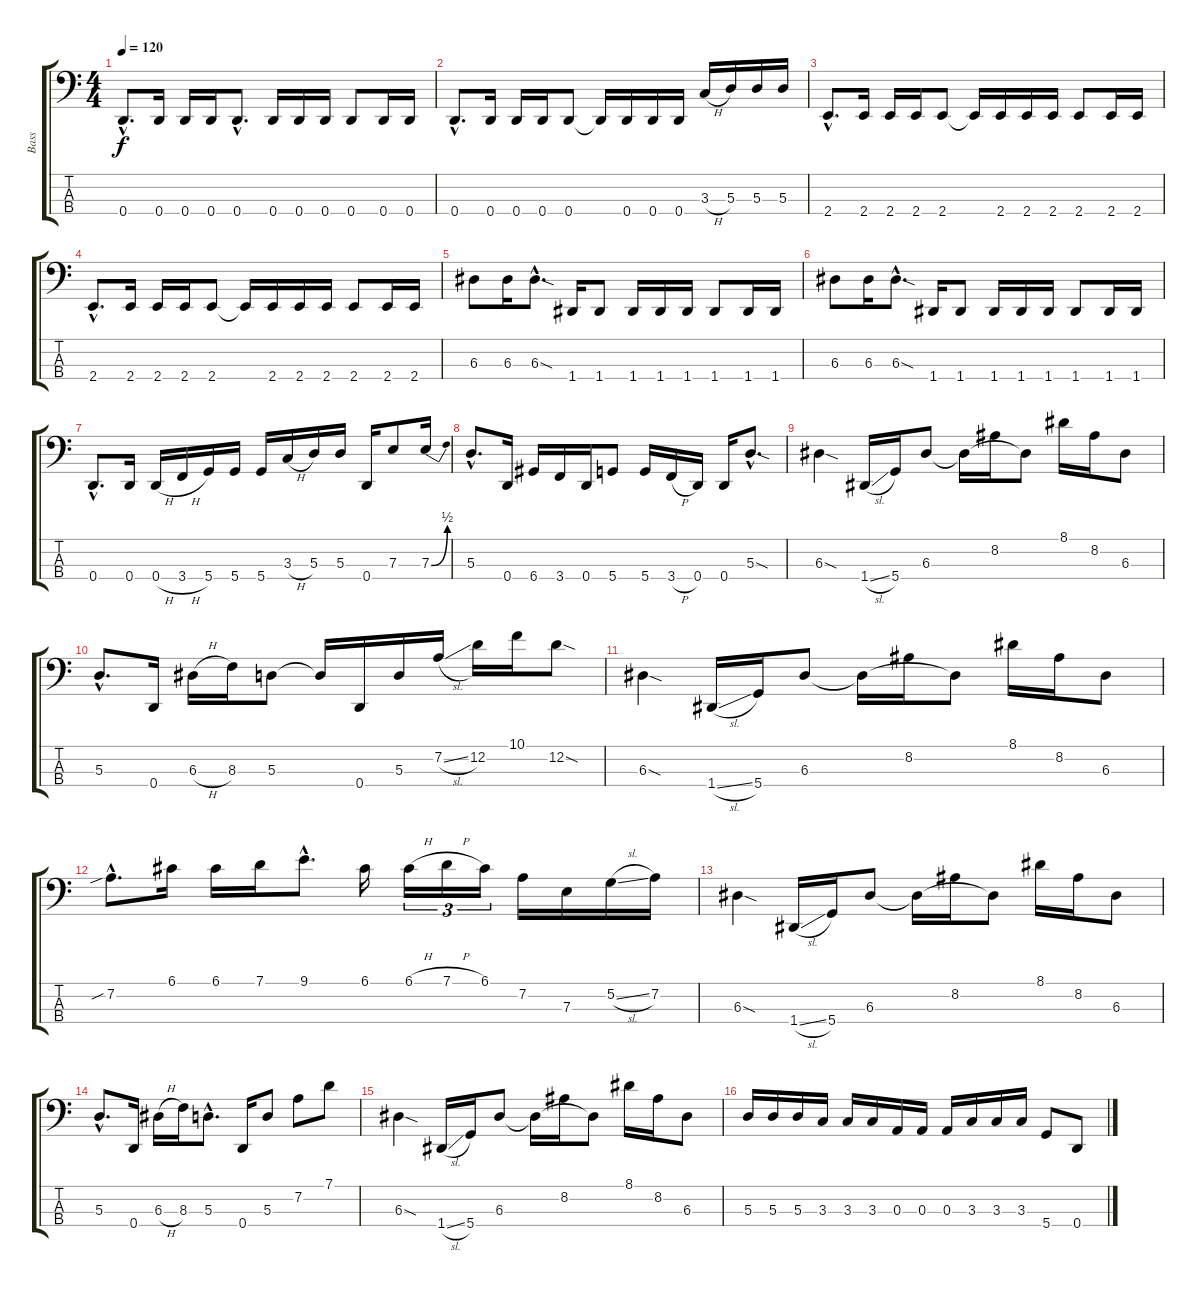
\track ("Bass" "Bass") {instrument electricbassfinger}
\staff {score tabs}
\tuning (G2 D2 A1 D1) {hide}
\ts (4 4)
\tempo 120
\clef f4
\ks c
0.4{hac}.8{d dy f} 0.4.16 0.4.16 0.4.16 0.4{hac}.8{d} 0.4.16 0.4.16 0.4.16 0.4.8 0.4.16 0.4.16 |
0.4{hac}.8{d} 0.4.16 0.4.16 0.4.16 0.4.8 0.4{t}.16 0.4.16 0.4.16 0.4.16 3.3{h}.16 5.3.16 5.3.16 5.3.16 |
2.4{hac}.8{d} 2.4.16 2.4.16 2.4.16 2.4.8 2.4{t}.16 2.4.16 2.4.16 2.4.16 2.4.8 2.4.16 2.4.16 |
2.4{hac}.8{d} 2.4.16 2.4.16 2.4.16 2.4.8 2.4{t}.16 2.4.16 2.4.16 2.4.16 2.4.8 2.4.16 2.4.16 |
6.3.8 6.3.16 6.3{sod hac}.8{d} 1.4.16 1.4.8 1.4.16 1.4.16 1.4.16 1.4.8 1.4.16 1.4.16 |
6.3.8 6.3.16 6.3{sod hac}.8{d} 1.4.16 1.4.8 1.4.16 1.4.16 1.4.16 1.4.8 1.4.16 1.4.16 |
0.4{hac}.8{d} 0.4.16 0.4{h}.16 3.4{h}.16 5.4.16 5.4.16 5.4.16 3.3{h}.16 5.3.16 5.3.16 0.4.16 7.3.8 7.3{be (bend 0 0 60 2)}.16 |
5.3{hac}.8{d} 0.4.16 6.4.16 3.4.16 0.4.16 5.4.8 5.4.16 3.4{h}.16 0.4.16 0.4.16 5.3{sod hac}.8{d} |
6.3{sod}.4 1.4{sl}.16 5.4.16 6.3.8 6.3{t}.16 8.2.16 6.3{t}.8 8.1.16 8.2.16 6.3.8 |
5.3{hac}.8{d} 0.4.16 6.3{h}.16 8.3.16 5.3.8 5.3{t}.16 0.4.16 5.3.16 7.2{sl}.16 12.2.16 10.1.16 12.2{sod}.8 |
6.3{sod}.4 1.4{sl}.16 5.4.16 6.3.8 6.3{t}.16 8.2.16 6.3{t}.8 8.1.16 8.2.16 6.3.8 |
7.2{sib hac}.8{d} 6.1.16 6.1.16 7.1.16 9.1{hac}.8{d} 6.1.16 6.1{h}.16{tu (3 2)} 7.1{h}.16{tu (3 2)} 6.1.16{tu (3 2)} 7.2.16 7.3.16 5.2{sl}.16 7.2.16 |
6.3{sod}.4 1.4{sl}.16 5.4.16 6.3.8 6.3{t}.16 8.2.16 6.3{t}.8 8.1.16 8.2.16 6.3.8 |
5.3{hac}.8{d} 0.4.16 6.3{h}.16 8.3.16 5.3{hac}.8{d} 0.4.16 5.3.8 7.2.8 7.1.8 |
6.3{sod}.4 1.4{sl}.16 5.4.16 6.3.8 6.3{t}.16 8.2.16 6.3{t}.8 8.1.16 8.2.16 6.3.8 |
5.3.16 5.3.16 5.3.16 3.3.16 3.3.16 3.3.16 0.3.16 0.3.16 0.3.16 3.3.16 3.3.16 3.3.16 5.4.8 0.4.8
